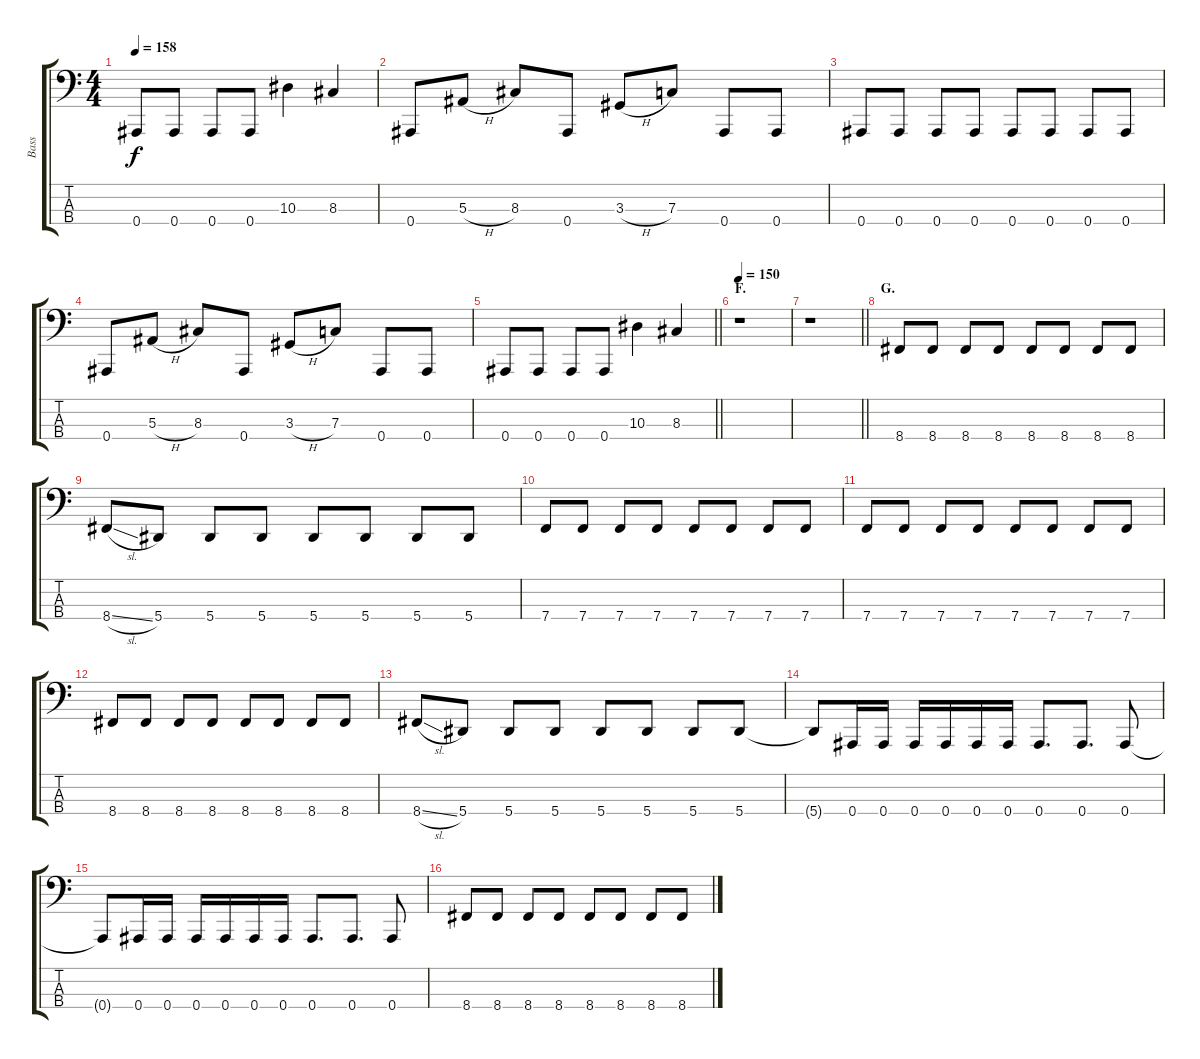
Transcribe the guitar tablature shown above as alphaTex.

\track ("Bass" "Bass") {instrument electricbasspick}
\staff {score tabs}
\tuning (Eb2 Bb1 F1 Bb0) {hide}
\ts (4 4)
\tempo 158
\clef f4
\ks c
0.4.8{dy f} 0.4.8 0.4.8 0.4.8 10.3.4 8.3.4 |
0.4.8 5.3{h}.8 8.3.8 0.4.8 3.3{h}.8 7.3.8 0.4.8 0.4.8 |
0.4.8 0.4.8 0.4.8 0.4.8 0.4.8 0.4.8 0.4.8 0.4.8 |
0.4.8 5.3{h}.8 8.3.8 0.4.8 3.3{h}.8 7.3.8 0.4.8 0.4.8 |
\barLineRight lightlight
0.4.8 0.4.8 0.4.8 0.4.8 10.3.4 8.3.4 |
\section ("" "F.")
\tempo 150
r.1 |
\barLineRight lightlight
r.1 |
\section ("" "G.")
8.4.8 8.4.8 8.4.8 8.4.8 8.4.8 8.4.8 8.4.8 8.4.8 |
8.4{sl}.8 5.4.8 5.4.8 5.4.8 5.4.8 5.4.8 5.4.8 5.4.8 |
7.4.8 7.4.8 7.4.8 7.4.8 7.4.8 7.4.8 7.4.8 7.4.8 |
7.4.8 7.4.8 7.4.8 7.4.8 7.4.8 7.4.8 7.4.8 7.4.8 |
8.4.8 8.4.8 8.4.8 8.4.8 8.4.8 8.4.8 8.4.8 8.4.8 |
8.4{sl}.8 5.4.8 5.4.8 5.4.8 5.4.8 5.4.8 5.4.8 5.4.8 |
5.4{t}.8 0.4.16 0.4.16 0.4.16 0.4.16 0.4.16 0.4.16 0.4.8{d} 0.4.8{d} 0.4.8 |
0.4{t}.8 0.4.16 0.4.16 0.4.16 0.4.16 0.4.16 0.4.16 0.4.8{d} 0.4.8{d} 0.4.8 |
8.4.8 8.4.8 8.4.8 8.4.8 8.4.8 8.4.8 8.4.8 8.4.8
